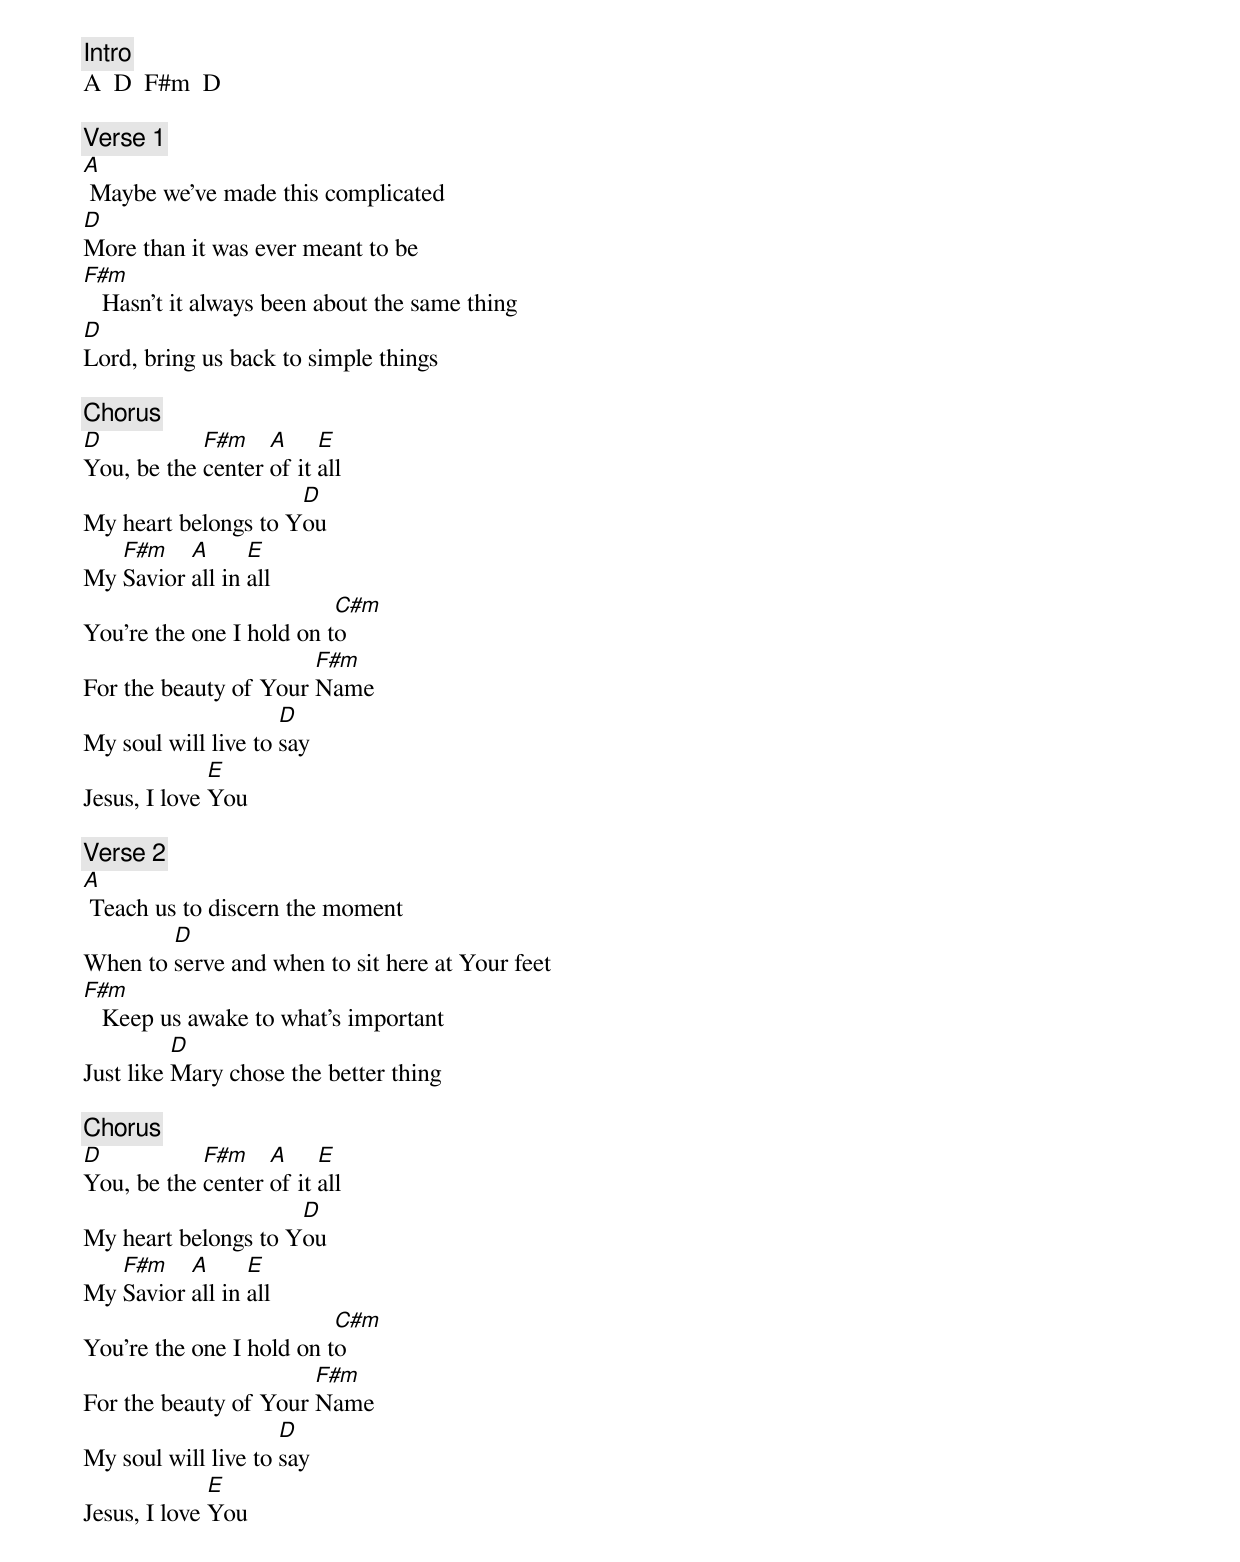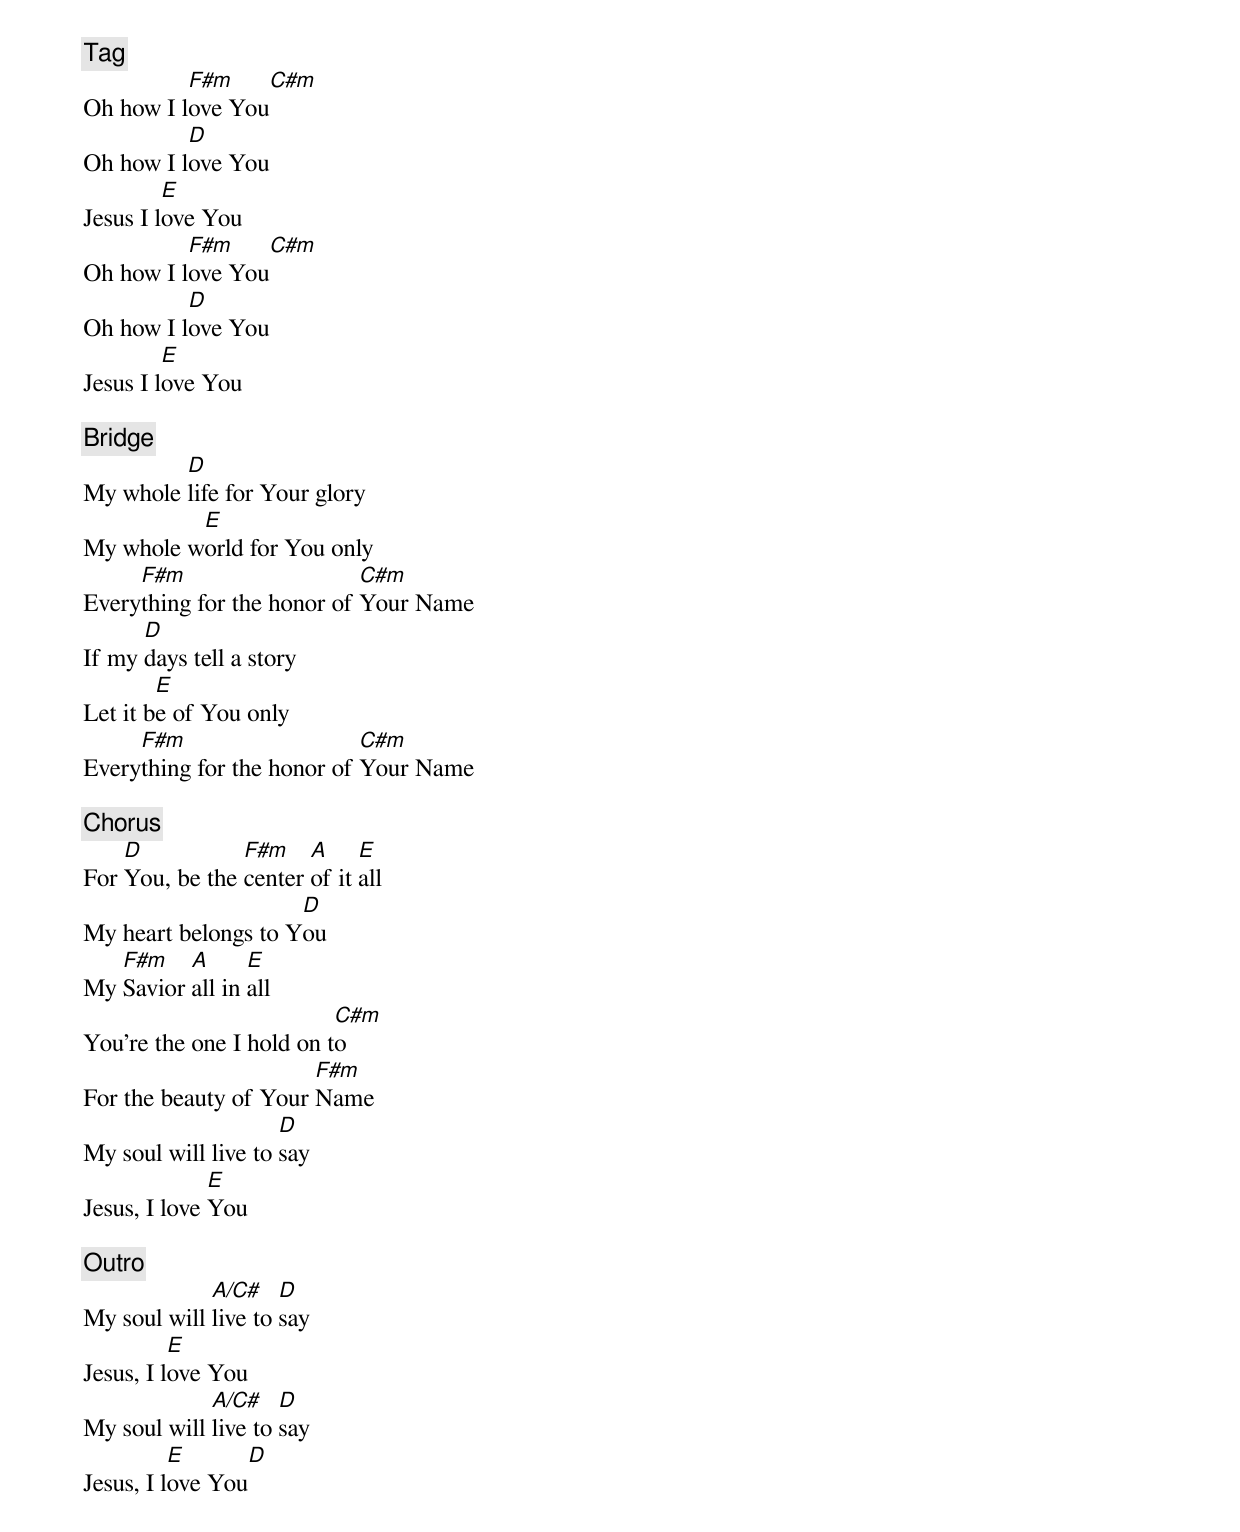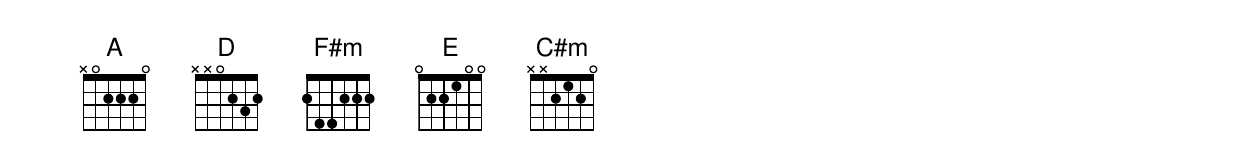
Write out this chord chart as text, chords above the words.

[Intro]
A  D  F#m  D

[Verse 1]
A
 Maybe we’ve made this complicated
D
More than it was ever meant to be
F#m
   Hasn’t it always been about the same thing
D
Lord, bring us back to simple things

[Chorus]
D           F#m    A     E
You, be the center of it all
                     D
My heart belongs to You
   F#m    A      E
My Savior all in all
                          C#m
You’re the one I hold on to
                       F#m
For the beauty of Your Name
                     D
My soul will live to say
              E
Jesus, I love You

[Verse 2]
A
 Teach us to discern the moment
        D
When to serve and when to sit here at Your feet
F#m
   Keep us awake to what’s important
          D
Just like Mary chose the better thing

[Chorus]
D           F#m    A     E
You, be the center of it all
                     D
My heart belongs to You
   F#m    A      E
My Savior all in all
                          C#m
You’re the one I hold on to
                       F#m
For the beauty of Your Name
                     D
My soul will live to say
              E
Jesus, I love You

[Tag]
          F#m     C#m
Oh how I love You
          D
Oh how I love You
         E
Jesus I love You
          F#m     C#m
Oh how I love You
          D
Oh how I love You
         E
Jesus I love You

[Bridge]
         D
My whole life for Your glory
          E
My whole world for You only
     F#m                    C#m
Everything for the honor of Your Name
      D
If my days tell a story
        E
Let it be of You only
     F#m                    C#m
Everything for the honor of Your Name

[Chorus]
    D           F#m    A     E
For You, be the center of it all
                     D
My heart belongs to You
   F#m    A      E
My Savior all in all
                          C#m
You’re the one I hold on to
                       F#m
For the beauty of Your Name
                     D
My soul will live to say
              E
Jesus, I love You

[Outro]
             A/C#    D
My soul will live to say
          E
Jesus, I love You
             A/C#    D
My soul will live to say
          E       D
Jesus, I love You
